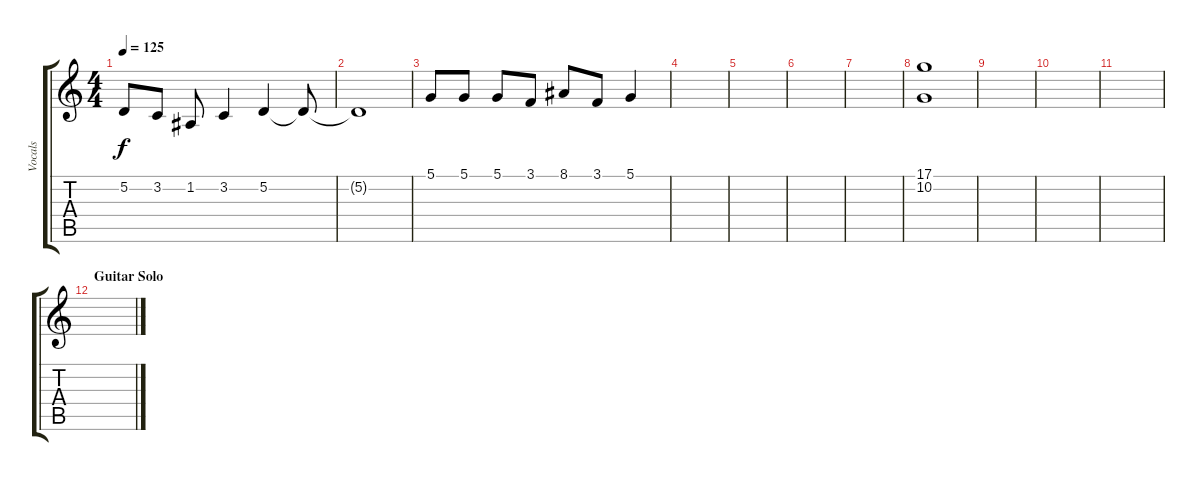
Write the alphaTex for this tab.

\track ("Vocals" "Vocals") {instrument lead6voice}
\staff {score tabs}
\tuning (D4 A3 F3 C3 G2 D2) {hide}
\ts (4 4)
\tempo 125
\clef g2
\ks c
5.2.8{dy f} 3.2.8 1.2.8 3.2.4 5.2.4 5.2{t}.8 |
5.2{t}.1 |
5.1.8 5.1.8 5.1.8 3.1.8 8.1.8 3.1.8 5.1.4 |
|
|
|
|
(17.1 10.2).1 |
|
|
|
\section ("" "Guitar Solo")
